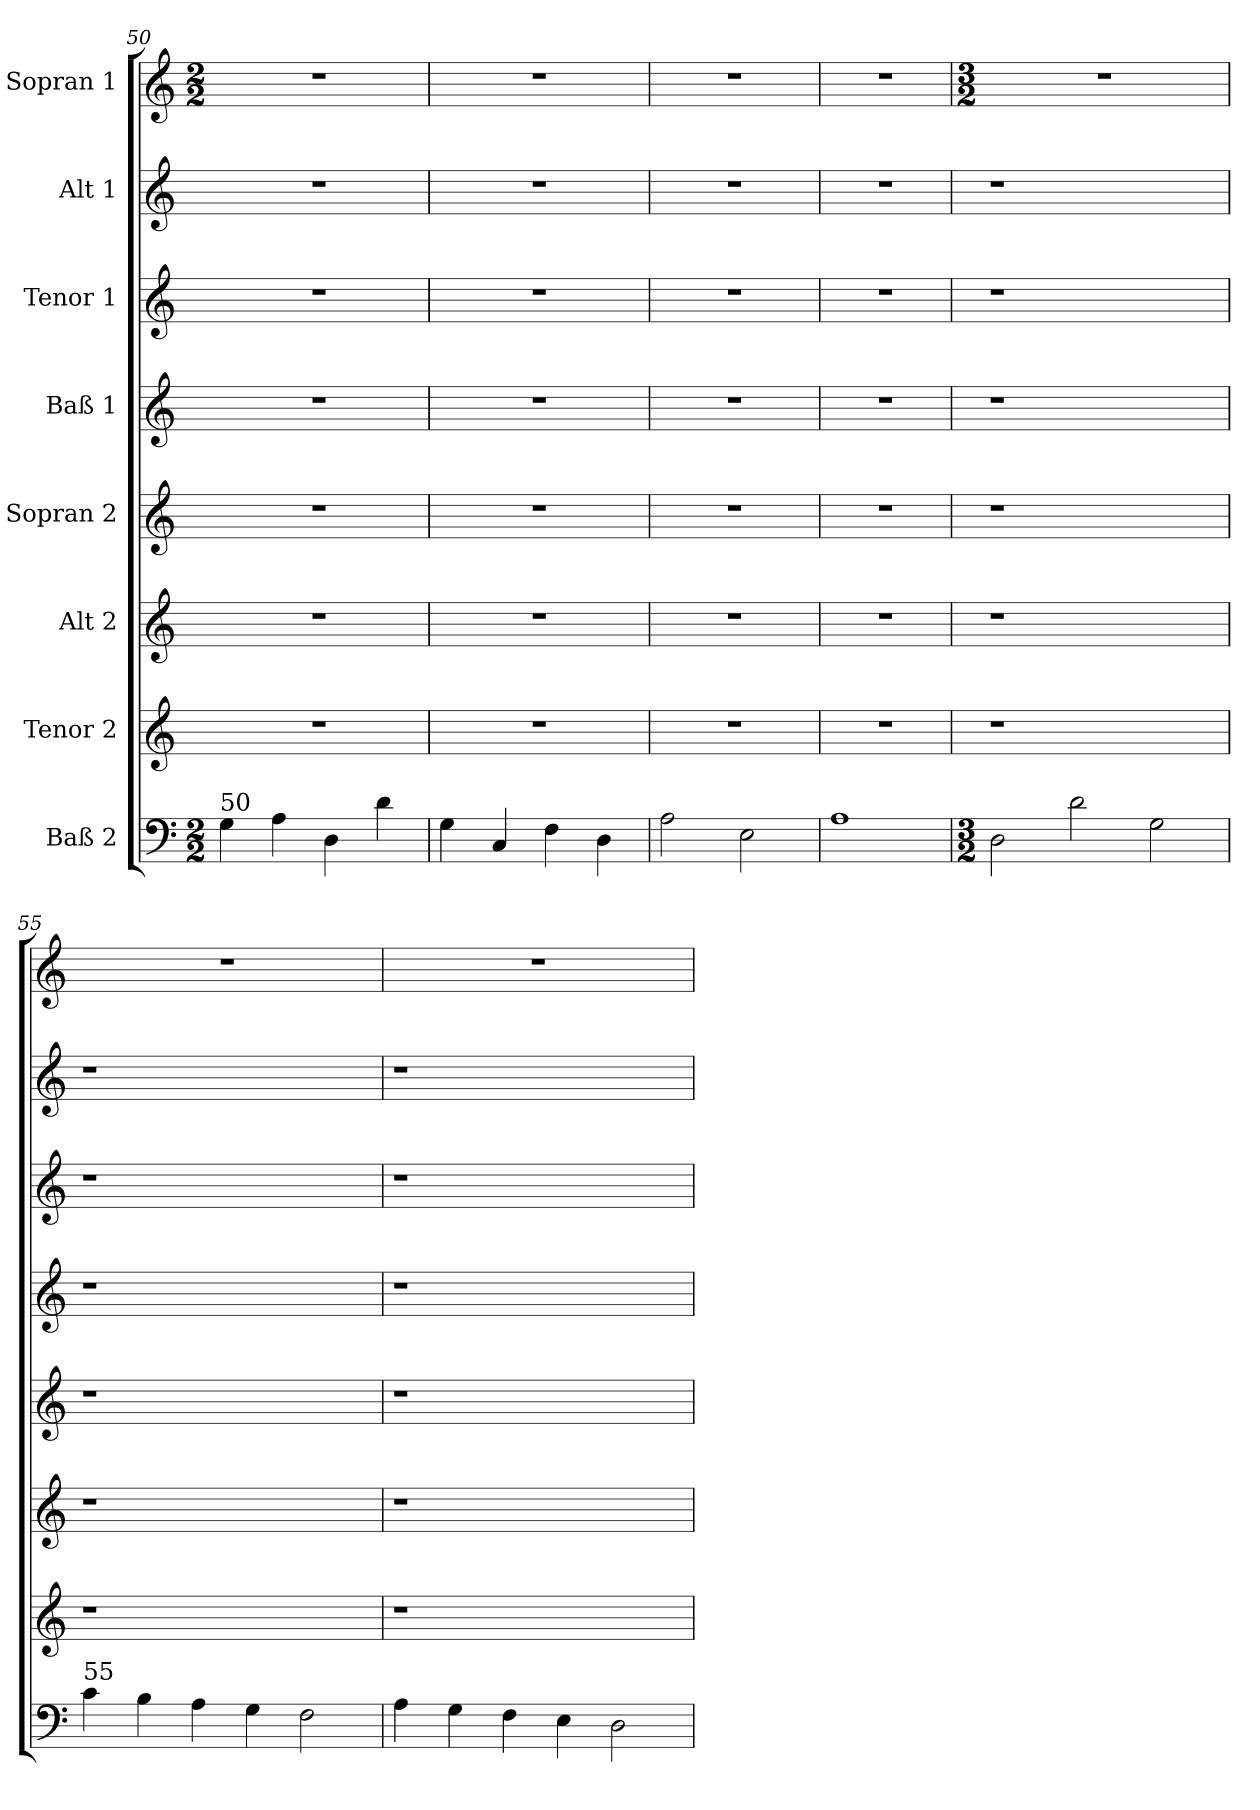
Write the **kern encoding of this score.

**kern	**kern	**kern	**kern	**kern	**kern	**kern	**kern
*part8	*part7	*part6	*part5	*part4	*part3	*part2	*part1
*staff8	*staff7	*staff6	*staff5	*staff4	*staff3	*staff2	*staff1
*I"Baß 2	*I"Tenor 2	*I"Alt 2	*I"Sopran 2	*I"Baß 1	*I"Tenor 1	*I"Alt 1	*I"Sopran 1
*clefF4	*clefG2	*clefG2	*clefG2	*clefG2	*clefG2	*clefG2	*clefG2
*k[]	*k[]	*k[]	*k[]	*k[]	*k[]	*k[]	*k[]
*M2/2	*	*	*	*	*	*	*M2/2
=50	=50	=50	=50	=50	=50	=50	=50
!LO:TX:a:t=50	!	!	!	!	!	!	!
4G\	1r	1r	1r	1r	1r	1r	1r
4A\	.	.	.	.	.	.	.
4D\	.	.	.	.	.	.	.
4d\	.	.	.	.	.	.	.
=51	=51	=51	=51	=51	=51	=51	=51
4G\	1r	1r	1r	1r	1r	1r	1r
4C/	.	.	.	.	.	.	.
4F\	.	.	.	.	.	.	.
4D\	.	.	.	.	.	.	.
=52	=52	=52	=52	=52	=52	=52	=52
2A\	1r	1r	1r	1r	1r	1r	1r
2E\	.	.	.	.	.	.	.
!!LO:LB:g=z
=53	=53	=53	=53	=53	=53	=53	=53
1A	1r	1r	1r	1r	1r	1r	1r
=54	=54	=54	=54	=54	=54	=54	=54
*M3/2	*	*	*	*	*	*	*M3/2
2D\	1r	1r	1r	1r	1r	1r	1.r
2d\	.	.	.	.	.	.	.
2G\	2ryy	2ryy	2ryy	2ryy	2ryy	2ryy	.
=55	=55	=55	=55	=55	=55	=55	=55
!LO:TX:a:t=55	!	!	!	!	!	!	!
4c\	1r	1r	1r	1r	1r	1r	1.r
4B\	.	.	.	.	.	.	.
4A\	.	.	.	.	.	.	.
4G\	.	.	.	.	.	.	.
2F\	2ryy	2ryy	2ryy	2ryy	2ryy	2ryy	.
=56	=56	=56	=56	=56	=56	=56	=56
4A\	1r	1r	1r	1r	1r	1r	1.r
4G\	.	.	.	.	.	.	.
4F\	.	.	.	.	.	.	.
4E\	.	.	.	.	.	.	.
2D\	2ryy	2ryy	2ryy	2ryy	2ryy	2ryy	.
=	=	=	=	=	=	=	=
*-	*-	*-	*-	*-	*-	*-	*-
